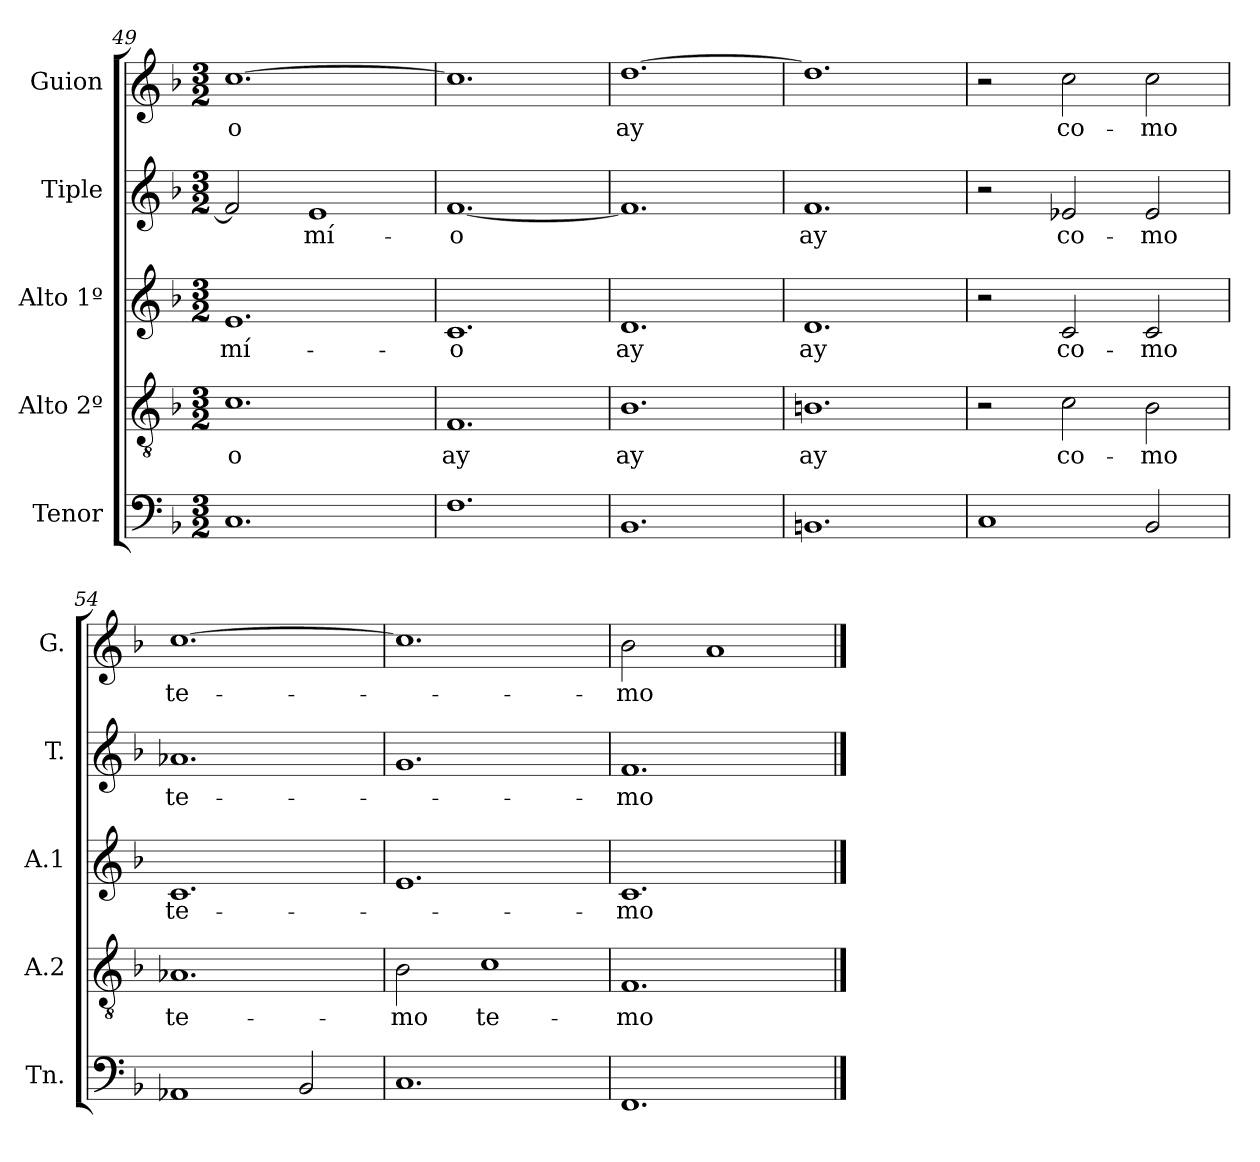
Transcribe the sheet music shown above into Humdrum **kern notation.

**kern	**kern	**text	**kern	**text	**kern	**text	**kern	**text
*part5	*part4	*part4	*part3	*part3	*part2	*part2	*part1	*part1
*staff5	*staff4	*staff4	*staff3	*staff3	*staff2	*staff2	*staff1	*staff1
*I"Tenor	*I"Alto 2º	*	*I"Alto 1º	*	*I"Tiple	*	*I"Guion	*
*I'Tn.	*I'A.2	*	*I'A.1	*	*I'T.	*	*I'G.	*
*clefF4	*clefGv2	*	*clefG2	*	*clefG2	*	*clefG2	*
*k[b-]	*k[b-]	*	*k[b-]	*	*k[b-]	*	*k[b-]	*
*M3/2	*M3/2	*	*M3/2	*	*M3/2	*	*M3/2	*
=49	=49	=49	=49	=49	=49	=49	=49	=49
1.C	1.c	-o	1.e	mí-	2f]	.	[1.cc	-o
.	.	.	.	.	1e	mí-	.	.
=50	=50	=50	=50	=50	=50	=50	=50	=50
1.F	1.F	ay	1.c	-o	[1.f	-o	1.cc]	.
=51	=51	=51	=51	=51	=51	=51	=51	=51
1.BB-	1.B-	ay	1.d	ay	1.f]	.	[1.dd	ay
=52	=52	=52	=52	=52	=52	=52	=52	=52
1.BBn	1.Bn	ay	1.d	ay	1.f	ay	1.dd]	.
=53	=53	=53	=53	=53	=53	=53	=53	=53
1C	2r	.	2r	.	2r	.	2r	.
.	2c	co-	2c	co-	2e-X	co-	2cc	co-
2BB-	2B-	-mo	2c	-mo	2e-	-mo	2cc	-mo
=54	=54	=54	=54	=54	=54	=54	=54	=54
1AA-X	1.A-X	te-	1.c	te-	1.a-X	te-	[1.cc	te-
2BB-	.	.	.	.	.	.	.	.
=55	=55	=55	=55	=55	=55	=55	=55	=55
1.C	2B-	-mo	1.e	.	1.g	.	1.cc]	.
.	1c	te-	.	.	.	.	.	.
=56	=56	=56	=56	=56	=56	=56	=56	=56
1.FF	1.F	-mo	1.c	-mo	1.f	-mo	2b-	-mo
.	.	.	.	.	.	.	1a	.
==	==	==	==	==	==	==	==	==
*-	*-	*-	*-	*-	*-	*-	*-	*-
